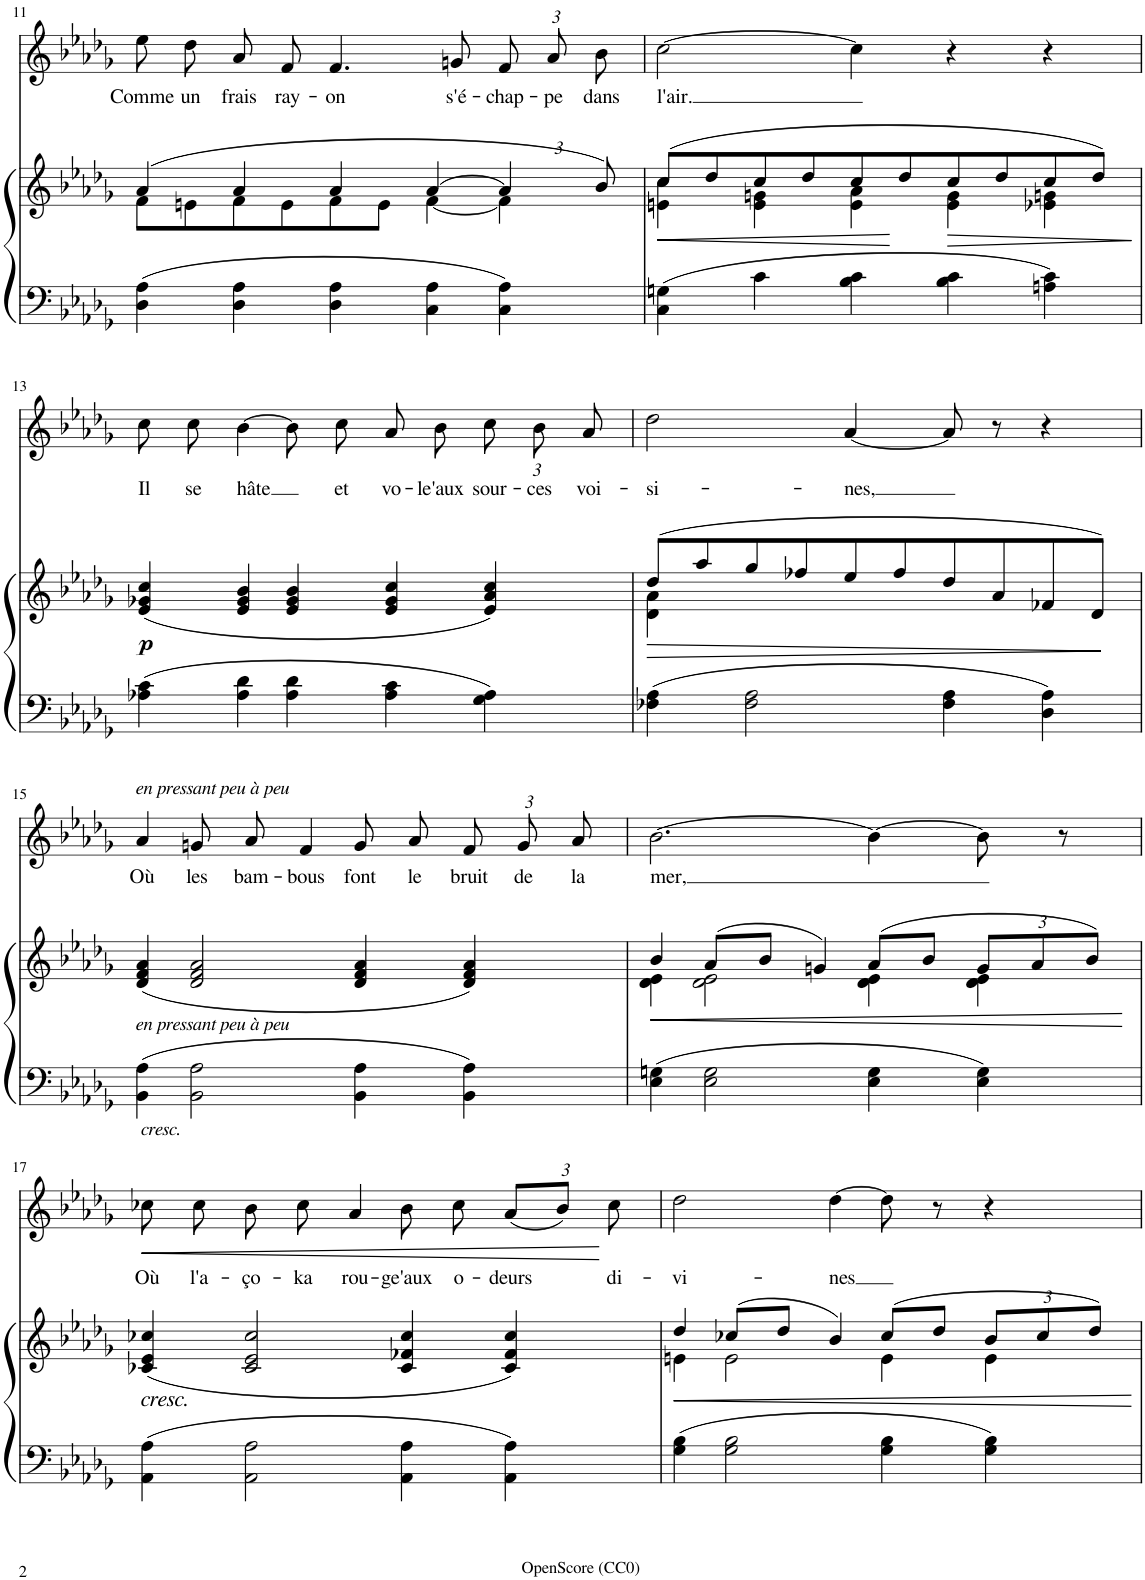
**kern	**kern	**dynam	**kern	**text	**dynam
*part2	*part2	*part2	*part1	*part1	*part1
*staff3	*staff2	*staff2/3	*staff1	*staff1	*staff1
*I"Piano	*	*	*I"Voice	*	*
*I'Pno	*	*	*	*	*
!!LO:PB:g=z
*clefF4	*clefG2	*	*clefG2	*	*
*k[b-e-a-d-g-]	*k[b-e-a-d-g-]	*	*k[b-e-a-d-g-]	*	*
*M5/4	*M5/4	*	*M5/4	*	*
=11	=11	=11	=11	=11	=11
*	*^	*	*	*	*
!	!	!	!	!	!LO:LY:b	!
4D-\ 4A-\	(4a-/	8f\L	.	8ee-\	Comme	.
!	!	!	!	!	!LO:LY:b	!
.	.	8en\	.	8dd-\	un	.
!	!	!	!	!	!LO:LY:b	!
4D-\ 4A-\	4a-/	8f\	.	8a-/	frais	.
!	!	!	!	!	!LO:LY:b	!
.	.	8e\	.	8f/	ray-	.
!	!	!	!	!	!LO:LY:b	!
4D-\ 4A-\	4a-/	8f\	.	4.f/	-on	.
.	.	8e\J	.	.	.	.
4C\ 4A-\	[4a-/	[4f\	.	.	.	.
!	!	!	!	!	!LO:LY:b	!
.	.	.	.	8gn/	s'é-	.
*	*Xbrackettup	*	*	*Xbrackettup	*	*
!	!	!	!	!	!LO:LY:b	!
4C\ 4A-\	6a-/]	4f\]	.	12f/	-chap-	.
!	!	!	!	!	!LO:LY:b	!
.	.	.	.	12a-/	-pe	.
!	!	!	!	!	!LO:LY:b	!
.	12b-/)	.	.	12b-\	dans	.
=12	=12	=12	=12	=12	=12	=12
!	!	!	!LO:HP:b	!	!LO:LY:b	!
4C\ 4Gn\	(8cc/L	4en\ 4cc\	<	[2cc\	l'air.	.
.	8dd-/	.	.	.	.	.
4c\	8cc/	4e\ 4gn\	.	.	.	.
.	8dd-/	.	.	.	.	.
4B-\ 4c\	8cc/	4e\ 4a-\	.	4cc\]	.	.
.	8dd-/	.	[	.	.	.
!	!	!	!LO:HP:b	!	!	!
4B-\ 4c\	8cc/	4e\ 4g\	>	4r	.	.
.	8dd-/	.	.	.	.	.
4An\ 4c\	8cc/	4e-X\ 4gn\	.	4r	.	.
.	8dd-/J)	.	.	.	.	.
*	*v	*v	*	*	*	*
.	.	]	.	.	.
!!LO:LB:g=z
=13	=13	=13	=13	=13	=13
!	!	!LO:DY:b	!	!LO:LY:b	!
4A-X\ 4c\	(4e-/ 4g-X/ 4cc/	p	8cc\	Il	.
!	!	!	!	!LO:LY:b	!
.	.	.	8cc\	se	.
!	!	!	!	!LO:LY:b	!
4A-\ 4d-\	4e-/ 4g-/ 4b-/	.	[4b-\	hâte	.
4A-\ 4d-\	4e-/ 4g-/ 4b-/	.	8b-\]	.	.
!	!	!	!	!LO:LY:b	!
.	.	.	8cc\	et	.
!	!	!	!	!LO:LY:b	!
4A-\ 4c\	4e-/ 4g-/ 4cc/	.	8a-/	vo-	.
!	!	!	!	!LO:LY:b	!
.	.	.	8b-\	-le'aux	.
!	!	!	!	!LO:LY:b	!
4G-\ 4A-\	4e-/ 4a-/ 4cc/)	.	12cc\	sour-	.
!	!	!	!	!LO:LY:b	!
.	.	.	12b-\	ces	.
!	!	!	!	!LO:LY:b	!
.	.	.	12a-/	voi-	.
=14	=14	=14	=14	=14	=14
!	!	!LO:HP:b	!	!LO:LY:b	!
*	*^	*	*	*	*
4F-X\ 4A-\	(8dd-/L	4d-\ 4a-\	>	2dd-\	-si-	.
.	8aa-/	.	.	.	.	.
2F-\ 2A-\	8gg-/	1ryy	.	.	.	.
.	8ff-X/	.	.	.	.	.
!	!	!	!	!	!LO:LY:b	!
.	8ee-/	.	.	[4a-/	-nes,	.
.	8ff-/	.	.	.	.	.
4F-\ 4A-\	8dd-/	.	.	8a-/]	.	.
.	8a-/	.	.	8r	.	.
4D-\ 4A-\	8f-X/	.	.	4r	.	.
.	8d-/J)	.	.	.	.	.
*	*v	*v	*	*	*	*
.	.	]	.	.	.
!!LO:LB:g=z
=15	=15	=15	=15	=15	=15
!	!	!	!LO:TX:a:i:t=en pressant peu à peu	!	!
!LO:TX:a:i:t=en pressant peu à peu	!	!	!	!	!
!	!	!	!	!LO:LY:b	!
4BB-\ 4A-\	(4d-/ 4f/ 4a-/	.	4a-/	Où	.
!	!	!	!	!LO:LY:b	!
2BB-\ 2A-\	2d-/ 2f/ 2a-/	.	8gn/	les	.
!	!	!	!	!LO:LY:b	!
.	.	.	8a-/	bam-	.
!	!	!	!	!LO:LY:b	!
.	.	.	4f/	-bous	.
!	!	!	!	!LO:LY:b	!
4BB-\ 4A-\	4d-/ 4f/ 4a-/	.	8g/	font	.
!	!	!	!	!LO:LY:b	!
.	.	.	8a-/	le	.
!	!	!	!	!LO:LY:b	!
4BB-\ 4A-\	4d-/ 4f/ 4a-/)	.	12f/	bruit	.
!	!	!	!	!LO:LY:b	!
.	.	.	12g/	de	.
!	!	!	!	!LO:LY:b	!
.	.	.	12a-/	la	.
=16	=16	=16	=16	=16	=16
!	!	!LO:HP:b	!	!LO:LY:b	!
*	*^	*	*	*	*
4E-\ 4Gn\	4b-/	4d-\ 4e-\	<	[2.b-\	mer,	.
2E-\ 2G\	(8a-/L	2d-\ 2e-\	.	.	.	.
.	8b-/J	.	.	.	.	.
.	4gn/)	.	.	.	.	.
4E-\ 4G\	(8a-/L	4d-\ 4e-\	.	4b-\_	.	.
.	8b-/J	.	.	.	.	.
4E-\ 4G\	12g/L	4d-\ 4e-\	.	8b-\]	.	.
.	12a-/	.	.	.	.	.
.	.	.	.	8r	.	.
.	12b-/J)	.	.	.	.	.
*	*v	*v	*	*	*	*
.	.	[	.	.	.
!!LO:LB:g=z
=17	=17	=17	=17	=17	=17
!	!	!	!LO:TX:a:i:t=cresc.	!	!
!	!LO:TX:b:i:t=cresc.	!	!	!	!
!	!	!	!	!LO:LY:b	!LO:HP:b
4AA-\ 4A-\	(4c-X/ 4e-/ 4cc-X/	.	8cc-X\	Où	<
!	!	!	!	!LO:LY:b	!
.	.	.	8cc-\	l'a-	.
!	!	!	!	!LO:LY:b	!
2AA-\ 2A-\	2c-/ 2e-/ 2cc-/	.	8b-\	-ço-	.
!	!	!	!	!LO:LY:b	!
.	.	.	8cc-\	-ka	.
!	!	!	!	!LO:LY:b	!
.	.	.	4a-/	rou-	.
!	!	!	!	!LO:LY:b	!
4AA-\ 4A-\	4c-/ 4f-X/ 4cc-/	.	8b-\	-ge'aux	.
!	!	!	!	!LO:LY:b	!
.	.	.	8cc-\	o-	.
!	!	!	!	!LO:LY:b	!
4AA-\ 4A-\	4c-/ 4f-/ 4cc-/)	.	(12a-/L	-deurs	.
.	.	.	12b-/J)	.	.
!	!	!	!	!LO:LY:b	!
.	.	.	12cc-\	di-	[
=18	=18	=18	=18	=18	=18
!	!	!LO:HP:b	!	!LO:LY:b	!
*	*^	*	*	*	*
4G-\ 4B-\	4dd-/	4en\	<	2dd-\	-vi-	.
2G-\ 2B-\	(8cc-X/L	2e\	.	.	.	.
.	8dd-/J	.	.	.	.	.
!	!	!	!	!	!LO:LY:b	!
.	4b-/)	.	.	[4dd-\	-nes	.
4G-\ 4B-\	(8cc-/L	4e\	.	8dd-\]	.	.
.	8dd-/J	.	.	8r	.	.
4G-\ 4B-\	12b-/L	4e\	.	4r	.	.
.	12cc-/	.	.	.	.	.
.	12dd-/J)	.	.	.	.	.
*	*v	*v	*	*	*	*
.	.	[	.	.	.
=	=	=	=	=	=
*-	*-	*-	*-	*-	*-
